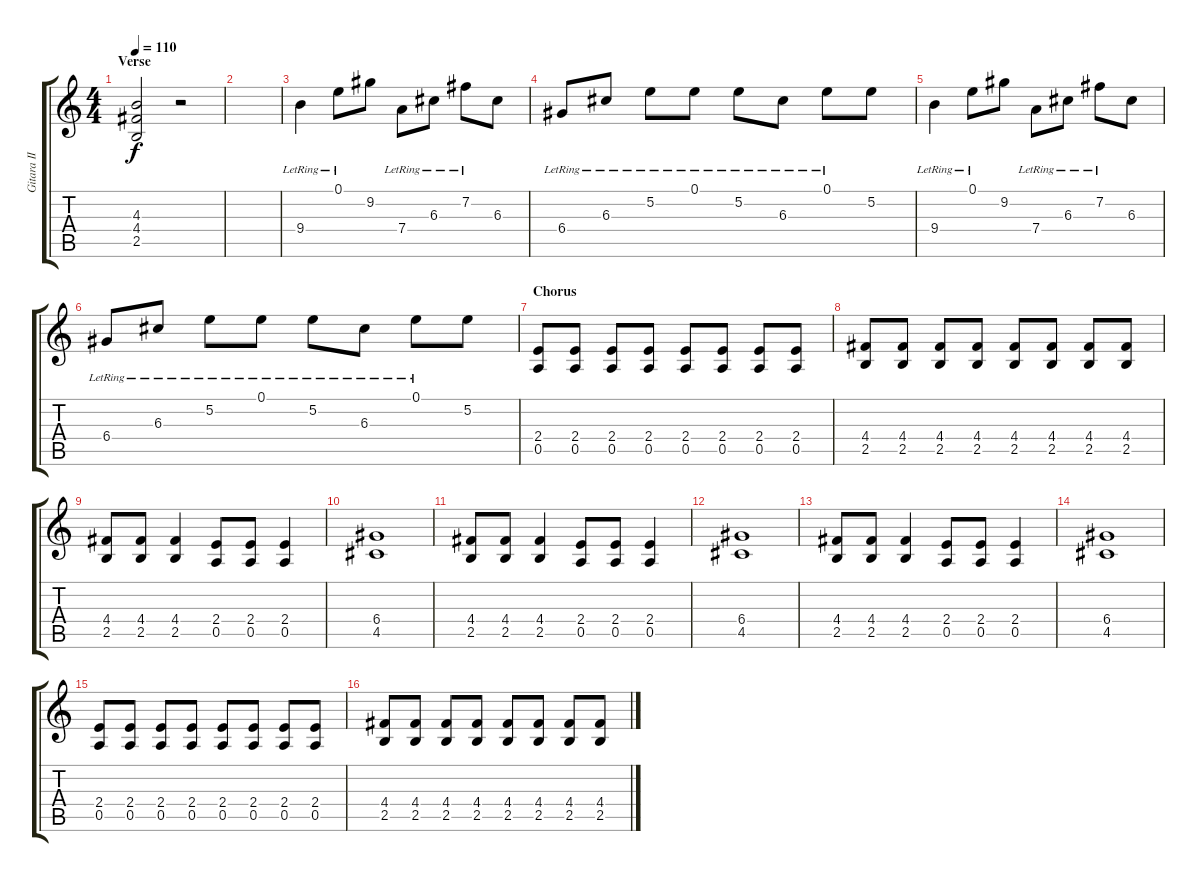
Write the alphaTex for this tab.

\track ("Gitara II" "Gitara II") {instrument acousticguitarnylon}
\staff {score tabs}
\tuning (E4 B3 G3 D3 A2 E2) {hide}
\ts (4 4)
\section ("" "Verse")
\tempo 110
\clef g2
\ks c
(4.3 4.4 2.5).2{dy f} r.2 |
|
9.4{lr}.4{instrument acousticguitarnylon} 0.1{lr}.8 9.2.8 7.4{lr}.8 6.3{lr}.8 7.2{lr}.8 6.3.8 |
6.4{lr}.8 6.3{lr}.8 5.2{lr}.8 0.1{lr}.8 5.2{lr}.8 6.3{lr}.8 0.1{lr}.8 5.2.8 |
9.4{lr}.4 0.1{lr}.8 9.2.8 7.4{lr}.8 6.3{lr}.8 7.2{lr}.8 6.3.8 |
6.4{lr}.8 6.3{lr}.8 5.2{lr}.8 0.1{lr}.8 5.2{lr}.8 6.3{lr}.8 0.1{lr}.8 5.2.8 |
\section ("" "Chorus")
(2.4 0.5).8{instrument overdrivenguitar} (2.4 0.5).8{instrument overdrivenguitar} (2.4 0.5).8{instrument overdrivenguitar} (2.4 0.5).8{instrument overdrivenguitar} (2.4 0.5).8{instrument overdrivenguitar} (2.4 0.5).8{instrument overdrivenguitar} (2.4 0.5).8{instrument overdrivenguitar} (2.4 0.5).8{instrument overdrivenguitar} |
(4.4 2.5).8 (4.4 2.5).8 (4.4 2.5).8 (4.4 2.5).8 (4.4 2.5).8 (4.4 2.5).8 (4.4 2.5).8 (4.4 2.5).8 |
(4.4 2.5).8{instrument overdrivenguitar} (4.4 2.5).8 (4.4 2.5).4 (2.4 0.5).8 (2.4 0.5).8 (2.4 0.5).4 |
(6.4 4.5).1 |
(4.4 2.5).8{instrument overdrivenguitar} (4.4 2.5).8 (4.4 2.5).4 (2.4 0.5).8 (2.4 0.5).8 (2.4 0.5).4 |
(6.4 4.5).1 |
(4.4 2.5).8{instrument overdrivenguitar} (4.4 2.5).8 (4.4 2.5).4 (2.4 0.5).8 (2.4 0.5).8 (2.4 0.5).4 |
(6.4 4.5).1 |
(2.4 0.5).8{instrument overdrivenguitar} (2.4 0.5).8{instrument overdrivenguitar} (2.4 0.5).8{instrument overdrivenguitar} (2.4 0.5).8{instrument overdrivenguitar} (2.4 0.5).8{instrument overdrivenguitar} (2.4 0.5).8{instrument overdrivenguitar} (2.4 0.5).8{instrument overdrivenguitar} (2.4 0.5).8{instrument overdrivenguitar} |
(4.4 2.5).8 (4.4 2.5).8 (4.4 2.5).8 (4.4 2.5).8 (4.4 2.5).8 (4.4 2.5).8 (4.4 2.5).8 (4.4 2.5).8
